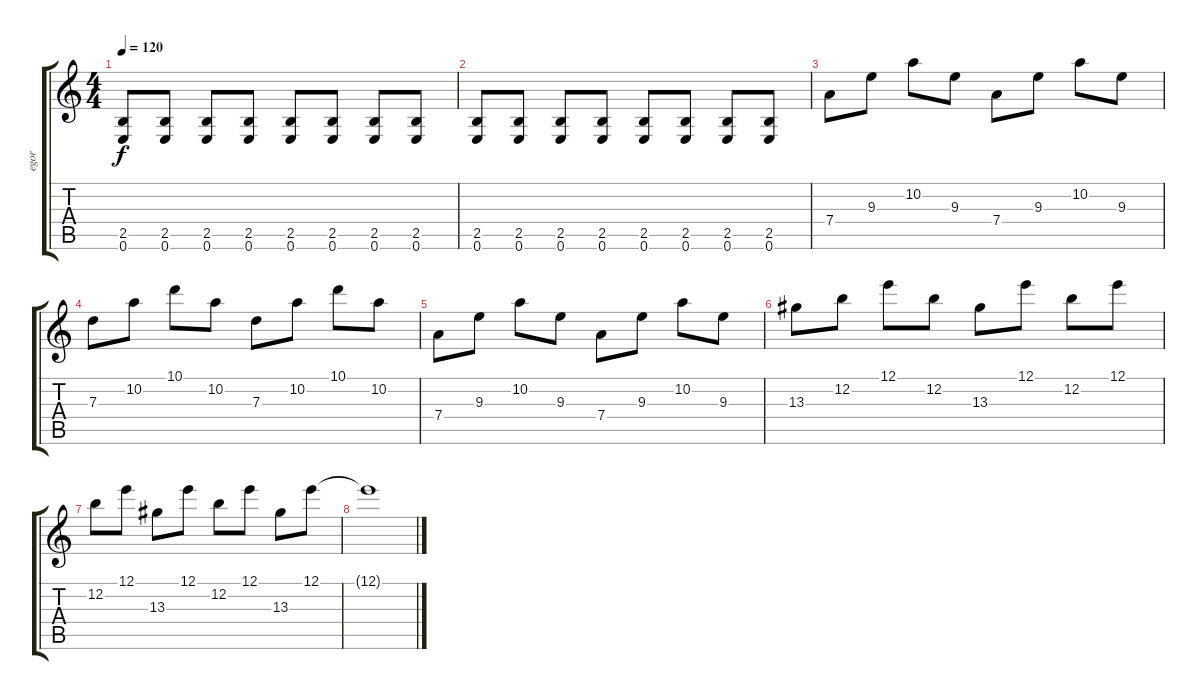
\track ("egor" "egor") {instrument distortionguitar}
\staff {score tabs}
\tuning (E4 B3 G3 D3 A2 E2) {hide}
\ts (4 4)
\tempo 120
\clef g2
\ks c
(2.5 0.6).8{dy f} (2.5 0.6).8 (2.5 0.6).8 (2.5 0.6).8 (2.5 0.6).8 (2.5 0.6).8 (2.5 0.6).8 (2.5 0.6).8 |
(2.5 0.6).8 (2.5 0.6).8 (2.5 0.6).8 (2.5 0.6).8 (2.5 0.6).8 (2.5 0.6).8 (2.5 0.6).8 (2.5 0.6).8 |
7.4.8 9.3.8 10.2.8 9.3.8 7.4.8 9.3.8 10.2.8 9.3.8 |
7.3.8 10.2.8 10.1.8 10.2.8 7.3.8 10.2.8 10.1.8 10.2.8 |
7.4.8 9.3.8 10.2.8 9.3.8 7.4.8 9.3.8 10.2.8 9.3.8 |
13.3.8 12.2.8 12.1.8 12.2.8 13.3.8 12.1.8 12.2.8 12.1.8 |
12.2.8 12.1.8 13.3.8 12.1.8 12.2.8 12.1.8 13.3.8 12.1.8 |
12.1{t}.1{volume 5}
